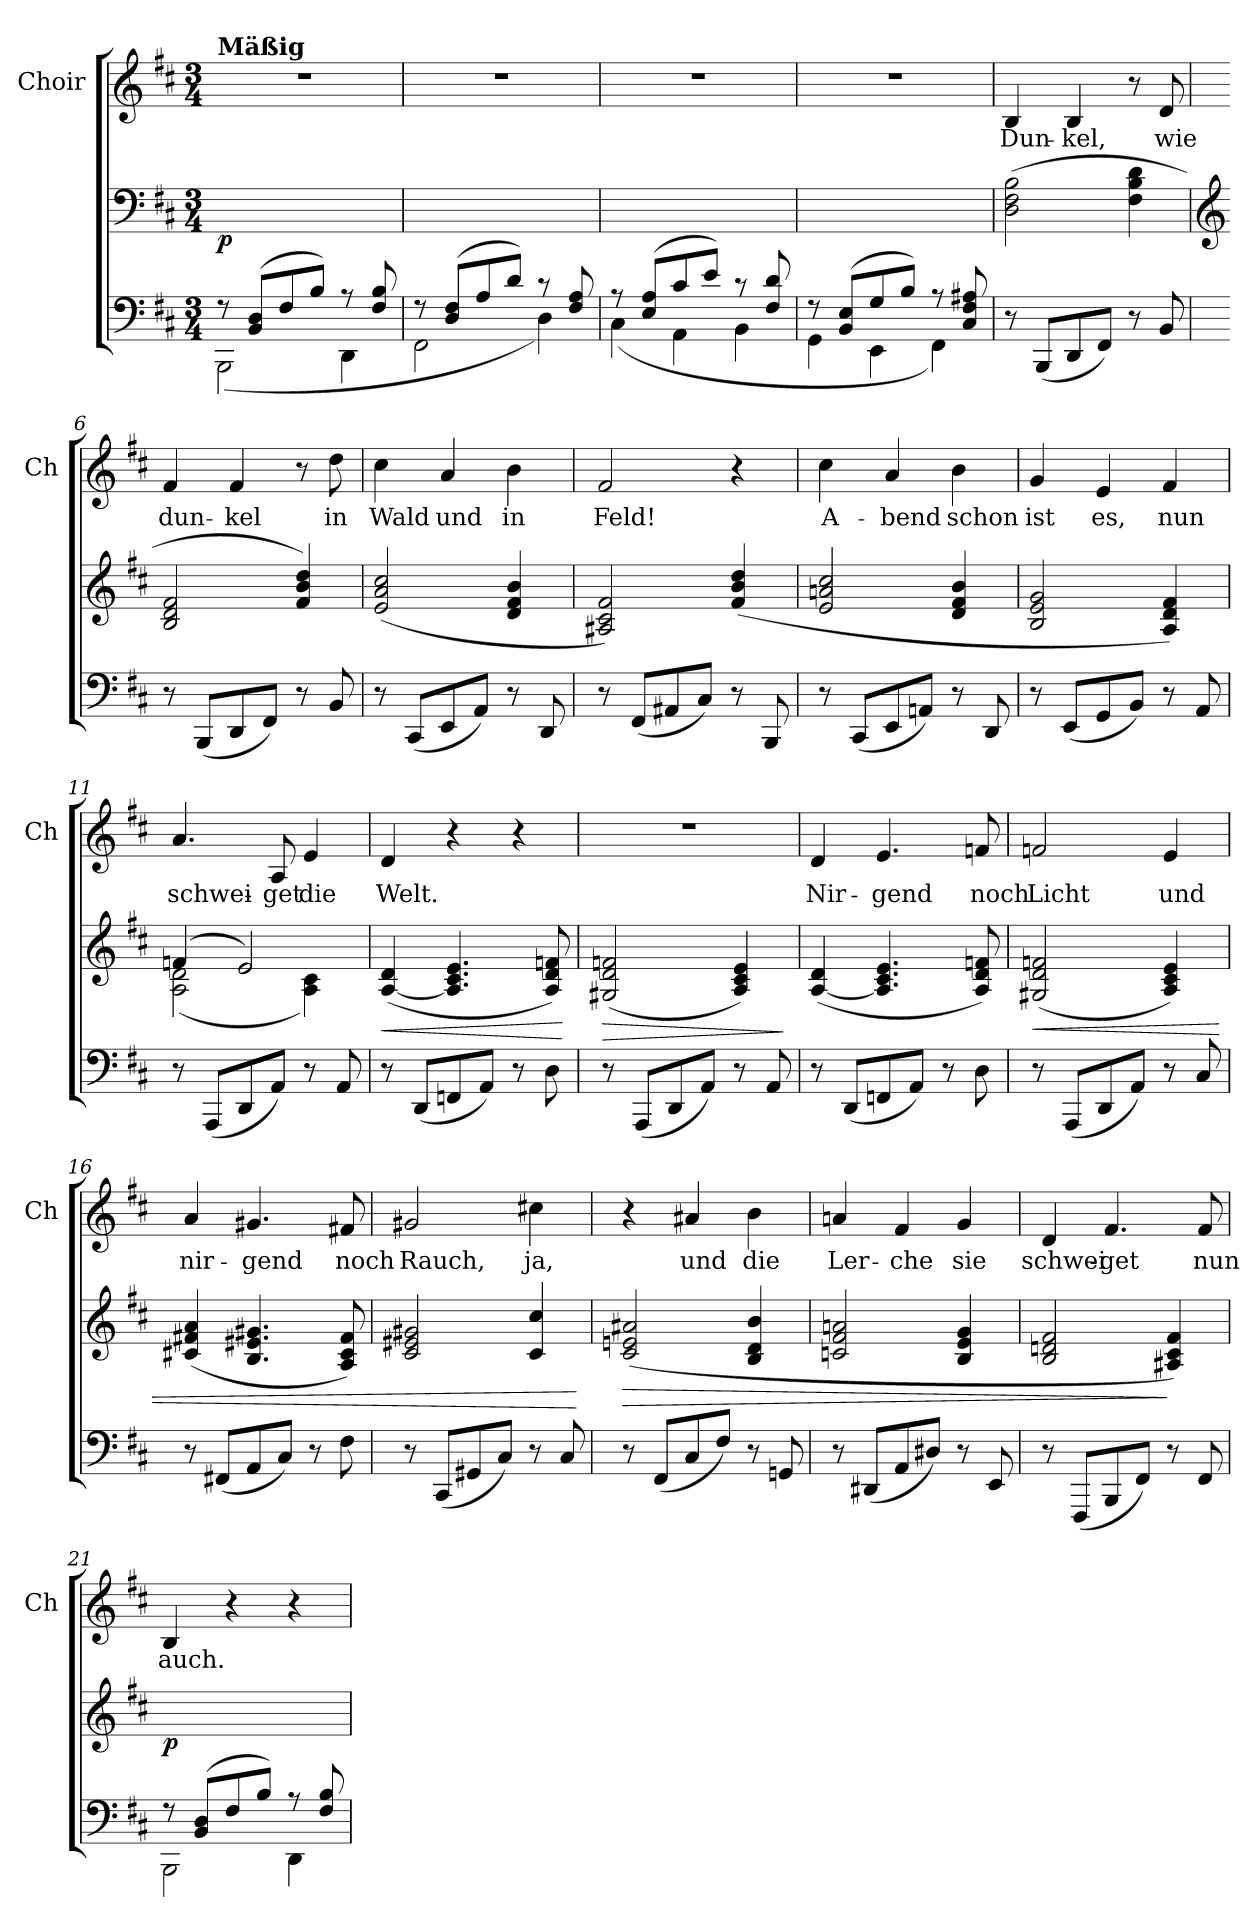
**kern	**kern	**dynam	**kern	**text
*part2	*part2	*part2	*part1	*part1
*staff3	*staff2	*staff2/3	*staff1	*staff1
*	*	*	*I"Choir	*
*	*	*	*I'Ch	*
*clefF4	*clefF4	*	*clefG2	*
*k[f#c#]	*k[f#c#]	*	*k[f#c#]	*
*M3/4	*M3/4	*	*M3/4	*
=1	=1	=1	=1	=1
*^	*	*	*	*
!	!	!	!	!LO:TX:a:B:t=Mäßig	!
!	!	!	!LO:DY:b	!	!
8r	(2BBB\	4ryy	p	2.r	.
(8BB/ 8D/L	.	.	.	.	.
8F#/	.	2ryy	.	.	.
8B/J)	.	.	.	.	.
8r	4DD\	.	.	.	.
8F#/ 8B/	.	.	.	.	.
=2	=2	=2	=2	=2	=2
8r	2FF#\	4ryy	.	2.r	.
(8D/ 8F#/L	.	.	.	.	.
8A/	.	2ryy	.	.	.
8d/J)	.	.	.	.	.
8r	4D\)	.	.	.	.
8F#/ 8A/	.	.	.	.	.
=3	=3	=3	=3	=3	=3
8r	(4C#\	4ryy	.	2.r	.
(8E/ 8A/L	.	.	.	.	.
8c#/	4AA\	2ryy	.	.	.
8e/J)	.	.	.	.	.
8r	4BB\	.	.	.	.
8F#/ 8d/	.	.	.	.	.
=4	=4	=4	=4	=4	=4
8r	4GG\	4ryy	.	2.r	.
(8BB/ 8E/L	.	.	.	.	.
8G/	4EE\	2ryy	.	.	.
8B/J)	.	.	.	.	.
8r	4FF#\)	.	.	.	.
8C#/ 8F#/ 8A#X/	.	.	.	.	.
*v	*v	*	*	*	*
=5	=5	=5	=5	=5
8r	(>2D\ 2F#\ 2B\	.	4B/	Dun-
(8BBB/L	.	.	.	.
8DD/	.	.	4B/	-kel,
8FF#/J)	.	.	.	.
8r	4F#\ 4B\ 4d\	.	8r	.
8BB/	.	.	8d/	wie
!!LO:LB:g=z
=6	=6	=6	=6	=6
*	*clefG2	*	*	*
8r	2B/ 2d/ 2f#/	.	4f#/	dun-
(8BBB/L	.	.	.	.
8DD/	.	.	4f#/	-kel
8FF#/J)	.	.	.	.
8r	4f#/ 4b/ 4dd/)	.	8r	.
8BB/	.	.	8dd\	in
=7	=7	=7	=7	=7
8r	(2e/ 2a/ 2cc#/	.	4cc#\	Wald
(8CC#/L	.	.	.	.
8EE/	.	.	4a/	und
8AA/J)	.	.	.	.
8r	4d/ 4f#/ 4b/	.	4b\	in
8DD/	.	.	.	.
=8	=8	=8	=8	=8
8r	2A#X/ 2c#/ 2f#/)	.	2f#/	Feld!
(8FF#/L	.	.	.	.
8AA#X/	.	.	.	.
8C#/J)	.	.	.	.
8r	(4f#/ 4b/ 4dd/	.	4r	.
8BBB/	.	.	.	.
=9	=9	=9	=9	=9
8r	2e/ 2an/ 2cc#/	.	4cc#\	A-
(8CC#/L	.	.	.	.
8EE/	.	.	4a/	-bend
8AAn/J)	.	.	.	.
8r	4d/ 4f#/ 4b/	.	4b\	schon
8DD/	.	.	.	.
=10	=10	=10	=10	=10
8r	2B/ 2e/ 2g/	.	4g/	ist
(8EE/L	.	.	.	.
8GG/	.	.	4e/	es,
8BB/J)	.	.	.	.
8r	4A/ 4d/ 4f#/)	.	4f#/	nun
8AA/	.	.	.	.
=11	=11	=11	=11	=11
*	*^	*	*	*
8r	(4fn/	(2A\ 2d\	.	4.a/	schwei-
(8AAA/L	.	.	.	.	.
8DD/	2e/)	.	.	.	.
8AA/J)	.	.	.	8A/	-get
8r	.	4A\ 4c#\)	.	4e/	die
8AA/	.	.	.	.	.
*	*v	*v	*	*	*
!!LO:LB:g=z
=12	=12	=12	=12	=12
!	!	!LO:HP:b	!	!
8r	([4A/ 4d/	<	4d/	Welt.
(8DD/L	.	.	.	.
8FFn/	4.A]/ 4.c#/ 4.e/	.	4r	.
8AA/J)	.	.	.	.
8r	.	.	4r	.
8D\	8A/ 8d/ 8fn/)	.	.	.
.	.	[	.	.
=13	=13	=13	=13	=13
!	!	!LO:HP:b	!	!
8r	(2G#X/ 2d/ 2fn/	>	2.r	.
(8AAA/L	.	.	.	.
8DD/	.	.	.	.
8AA/J)	.	.	.	.
8r	4A/ 4c#/ 4e/)	.	.	.
8AA/	.	.	.	.
.	.	]	.	.
=14	=14	=14	=14	=14
8r	([4A/ 4d/	.	4d/	Nir-
(8DD/L	.	.	.	.
8FFn/	4.A]/ 4.c#/ 4.e/	.	4.e/	-gend
8AA/J)	.	.	.	.
8r	.	.	.	.
8D\	8A/ 8d/ 8fn/)	.	8fn/	noch
=15	=15	=15	=15	=15
!	!	!LO:HP:b	!	!
8r	(2G#X/ 2d/ 2fn/	<	2fn/	Licht
(8AAA/L	.	.	.	.
8DD/	.	.	.	.
8AA/J)	.	.	.	.
8r	4A/ 4c#/ 4e/)	.	4e/	und
8C#/	.	.	.	.
=16	=16	=16	=16	=16
8r	(4c#X/ 4f#X/ 4a/	.	4a/	nir-
(8FF#X/L	.	.	.	.
8AA/	4.B/ 4.e#X/ 4.g#X/	.	4.g#X/	-gend
8C#/J)	.	.	.	.
8r	.	.	.	.
8F#\	8A/ 8c#/ 8f#/)	.	8f#X/	noch
!!LO:PB:g=z
=17	=17	=17	=17	=17
8r	2c#/ 2e#X/ 2g#X/	.	2g#X/	Rauch,
(8CC#/L	.	.	.	.
8GG#X/	.	.	.	.
8C#/J)	.	.	.	.
8r	4c#/ 4cc#/	.	4cc#X\	ja,
8C#/	.	.	.	.
.	.	[	.	.
=18	=18	=18	=18	=18
!	!	!LO:HP:b	!	!
8r	(2c#/ 2en/ 2a#X/	>	4r	.
(8FF#/L	.	.	.	.
8C#/	.	.	4a#X/	und
8F#/J)	.	.	.	.
8r	4B/ 4d/ 4b/	.	4b\	die
8GGn/	.	.	.	.
=19	=19	=19	=19	=19
8r	2cn/ 2f#/ 2an/	.	4an/	Ler-
(8DD#X/L	.	.	.	.
8AA/	.	.	4f#/	-che
8D#X/J)	.	.	.	.
8r	4B/ 4e/ 4g/	.	4g/	sie
8EE/	.	.	.	.
=20	=20	=20	=20	=20
8r	2B/ 2dn/ 2f#/	.	4d/	schwei-
(8FFF#/L	.	.	.	.
8BBB/	.	.	4.f#/	-get
8FF#/J)	.	.	.	.
8r	4A#X/ 4c#/ 4f#/)	]	.	.
8FF#/	.	.	8f#/	nun
=21	=21	=21	=21	=21
*^	*	*	*	*
!	!	!	!LO:DY:b	!	!
8r	2BBB\	4ryy	p	4B/	auch.
(8BB/ 8D/L	.	.	.	.	.
8F#/	.	2ryy	.	4r	.
8B/J)	.	.	.	.	.
8r	4DD\	.	.	4r	.
8F#/ 8B/	.	.	.	.	.
*v	*v	*	*	*	*
=	=	=	=	=
*-	*-	*-	*-	*-
